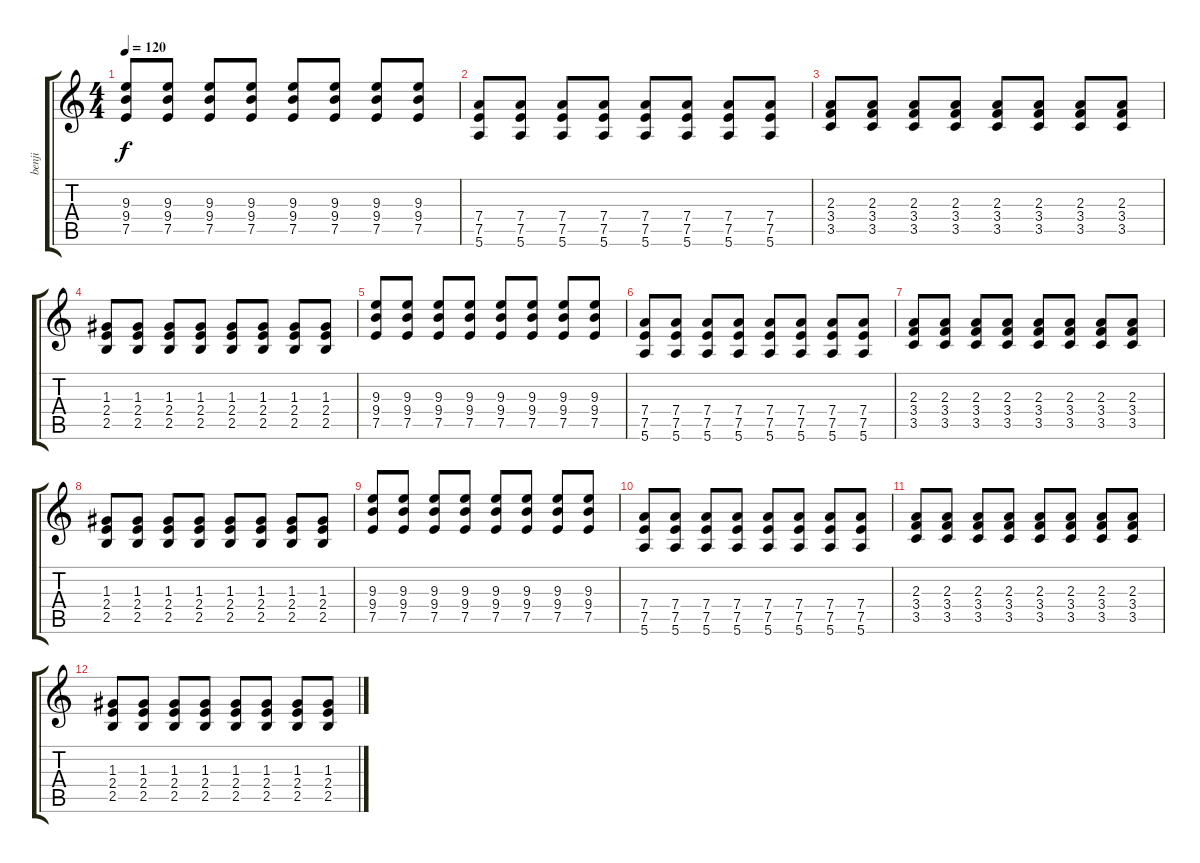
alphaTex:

\track ("benji" "benji") {instrument overdrivenguitar}
\staff {score tabs}
\tuning (E4 B3 G3 D3 A2 E2) {hide}
\ts (4 4)
\tempo 120
\clef g2
\ks c
(9.3 9.4 7.5).8{dy f} (9.3 9.4 7.5).8 (9.3 9.4 7.5).8 (9.3 9.4 7.5).8 (9.3 9.4 7.5).8 (9.3 9.4 7.5).8 (9.3 9.4 7.5).8 (9.3 9.4 7.5).8 |
(7.4 7.5 5.6).8 (7.4 7.5 5.6).8 (7.4 7.5 5.6).8 (7.4 7.5 5.6).8 (7.4 7.5 5.6).8 (7.4 7.5 5.6).8 (7.4 7.5 5.6).8 (7.4 7.5 5.6).8 |
(2.3 3.4 3.5).8 (2.3 3.4 3.5).8 (2.3 3.4 3.5).8 (2.3 3.4 3.5).8 (2.3 3.4 3.5).8 (2.3 3.4 3.5).8 (2.3 3.4 3.5).8 (2.3 3.4 3.5).8 |
(1.3 2.4 2.5).8 (1.3 2.4 2.5).8 (1.3 2.4 2.5).8 (1.3 2.4 2.5).8 (1.3 2.4 2.5).8 (1.3 2.4 2.5).8 (1.3 2.4 2.5).8 (1.3 2.4 2.5).8 |
(9.3 9.4 7.5).8 (9.3 9.4 7.5).8 (9.3 9.4 7.5).8 (9.3 9.4 7.5).8 (9.3 9.4 7.5).8 (9.3 9.4 7.5).8 (9.3 9.4 7.5).8 (9.3 9.4 7.5).8 |
(7.4 7.5 5.6).8 (7.4 7.5 5.6).8 (7.4 7.5 5.6).8 (7.4 7.5 5.6).8 (7.4 7.5 5.6).8 (7.4 7.5 5.6).8 (7.4 7.5 5.6).8 (7.4 7.5 5.6).8 |
(2.3 3.4 3.5).8 (2.3 3.4 3.5).8 (2.3 3.4 3.5).8 (2.3 3.4 3.5).8 (2.3 3.4 3.5).8 (2.3 3.4 3.5).8 (2.3 3.4 3.5).8 (2.3 3.4 3.5).8 |
(1.3 2.4 2.5).8 (1.3 2.4 2.5).8 (1.3 2.4 2.5).8 (1.3 2.4 2.5).8 (1.3 2.4 2.5).8 (1.3 2.4 2.5).8 (1.3 2.4 2.5).8 (1.3 2.4 2.5).8 |
(9.3 9.4 7.5).8 (9.3 9.4 7.5).8 (9.3 9.4 7.5).8 (9.3 9.4 7.5).8 (9.3 9.4 7.5).8 (9.3 9.4 7.5).8 (9.3 9.4 7.5).8 (9.3 9.4 7.5).8 |
(7.4 7.5 5.6).8 (7.4 7.5 5.6).8 (7.4 7.5 5.6).8 (7.4 7.5 5.6).8 (7.4 7.5 5.6).8 (7.4 7.5 5.6).8 (7.4 7.5 5.6).8 (7.4 7.5 5.6).8 |
(2.3 3.4 3.5).8 (2.3 3.4 3.5).8 (2.3 3.4 3.5).8 (2.3 3.4 3.5).8 (2.3 3.4 3.5).8 (2.3 3.4 3.5).8 (2.3 3.4 3.5).8 (2.3 3.4 3.5).8 |
(1.3 2.4 2.5).8 (1.3 2.4 2.5).8 (1.3 2.4 2.5).8 (1.3 2.4 2.5).8 (1.3 2.4 2.5).8 (1.3 2.4 2.5).8 (1.3 2.4 2.5).8 (1.3 2.4 2.5).8
